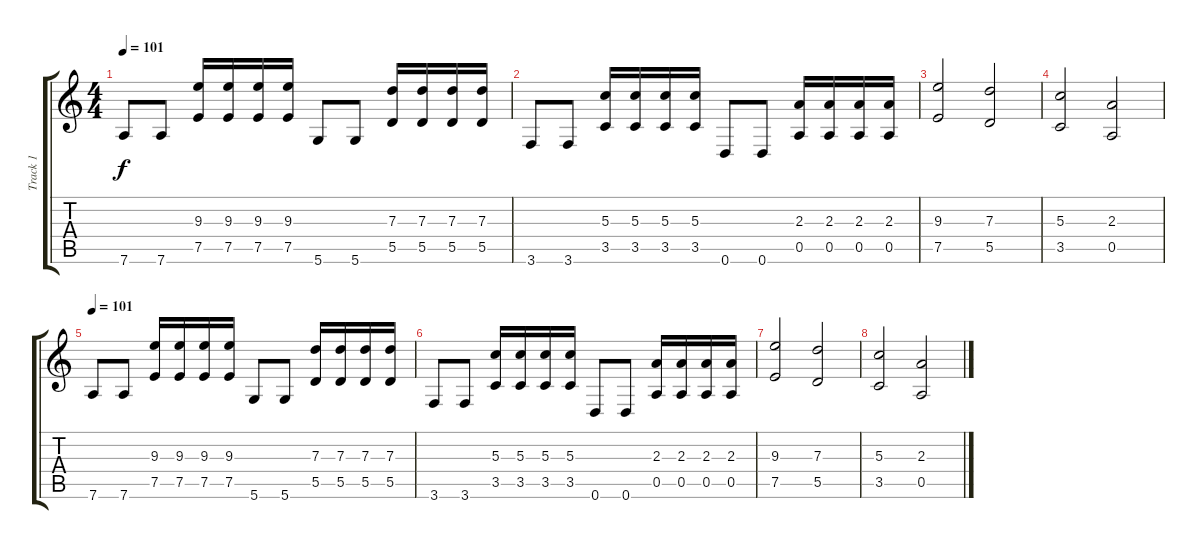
\track ("Track 1" "Track 1") {instrument distortionguitar}
\staff {score tabs}
\tuning (E4 B3 G3 C3 A2 D2) {hide}
\ts (4 4)
\tempo 101
\clef g2
\ks c
7.6.8{dy f} 7.6.8 (9.3 7.5).16 (9.3 7.5).16 (9.3 7.5).16 (9.3 7.5).16 5.6.8 5.6.8 (7.3 5.5).16 (7.3 5.5).16 (7.3 5.5).16 (7.3 5.5).16 |
3.6.8 3.6.8 (5.3 3.5).16 (5.3 3.5).16 (5.3 3.5).16 (5.3 3.5).16 0.6.8 0.6.8 (2.3 0.5).16 (2.3 0.5).16 (2.3 0.5).16 (2.3 0.5).16 |
(9.3 7.5).2 (7.3 5.5).2 |
(5.3 3.5).2 (2.3 0.5).2 |
\tempo 101
7.6.8 7.6.8 (9.3 7.5).16 (9.3 7.5).16 (9.3 7.5).16 (9.3 7.5).16 5.6.8 5.6.8 (7.3 5.5).16 (7.3 5.5).16 (7.3 5.5).16 (7.3 5.5).16 |
3.6.8 3.6.8 (5.3 3.5).16 (5.3 3.5).16 (5.3 3.5).16 (5.3 3.5).16 0.6.8 0.6.8 (2.3 0.5).16 (2.3 0.5).16 (2.3 0.5).16 (2.3 0.5).16 |
(9.3 7.5).2 (7.3 5.5).2 |
(5.3 3.5).2 (2.3 0.5).2
